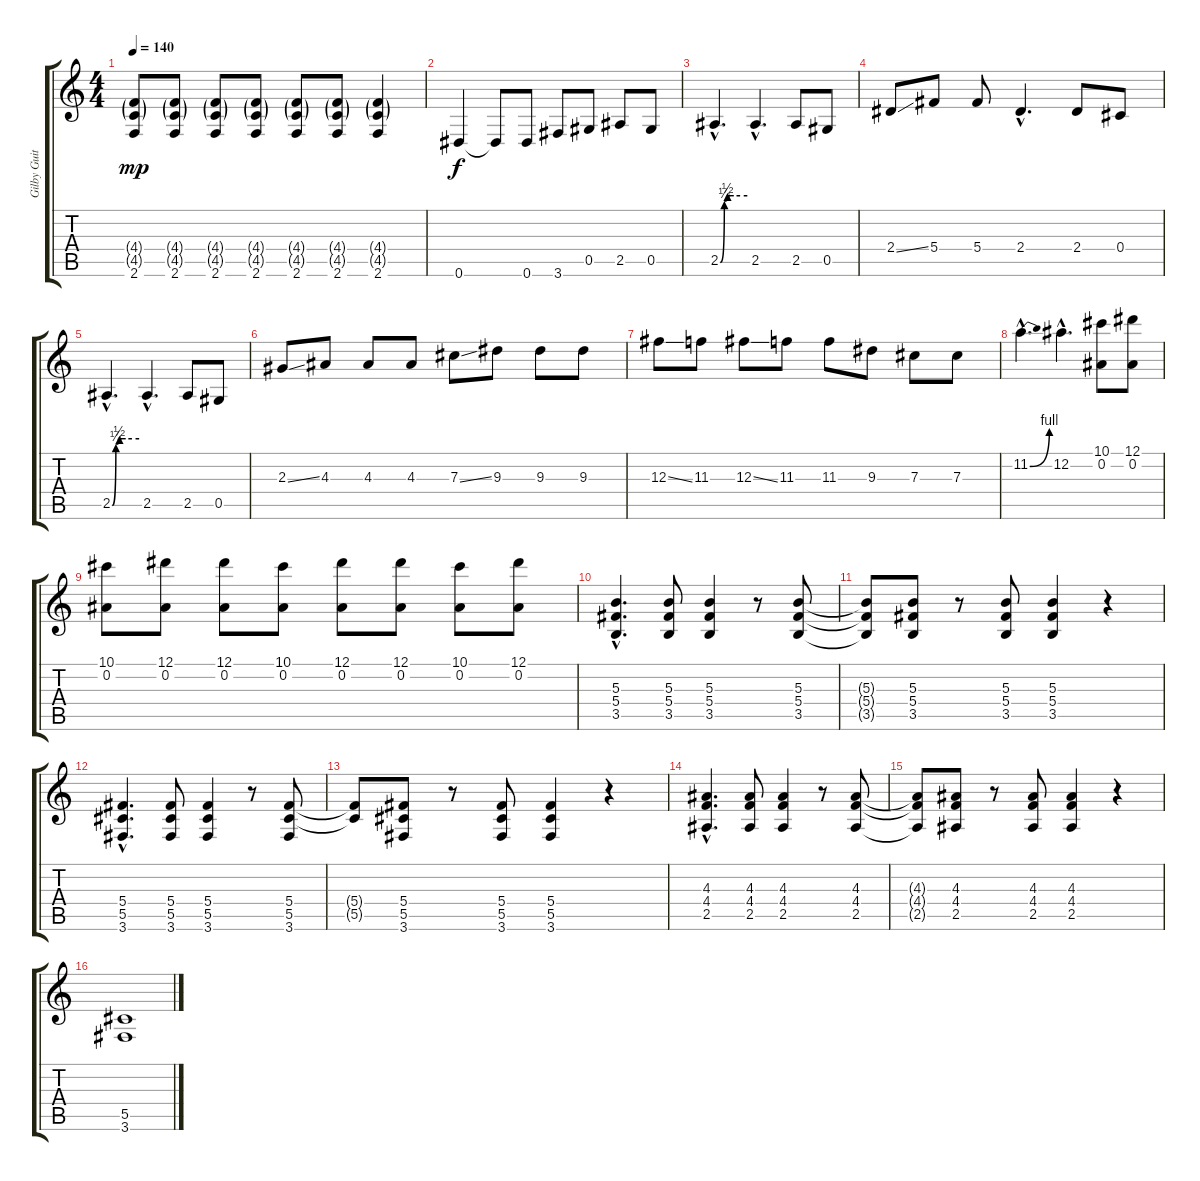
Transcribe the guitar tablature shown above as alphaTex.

\track ("Gilby Guitar 1" "Gilby Guit") {instrument overdrivenguitar}
\staff {score tabs}
\tuning (Eb4 Bb3 Gb3 Db3 Ab2 Eb2) {hide}
\ts (4 4)
\tempo 140
\clef g2
\ks c
(4.4{g} 4.5{g} 2.6).8{dy mp} (4.4{g} 4.5{g} 2.6).8 (4.4{g} 4.5{g} 2.6).8 (4.4{g} 4.5{g} 2.6).8 (4.4{g} 4.5{g} 2.6).8 (4.4{g} 4.5{g} 2.6).8 (4.4{g} 4.5{g} 2.6).4 |
0.6.4{dy f volume 16} 0.6{t}.8 0.6.8 3.6.8 0.5.8 2.5.8 0.5.8 |
2.5{be (custom 0 0 9 1 16 2 30 2 60 2) hac}.4{d} 2.5{hac}.4{d} 2.5.8 0.5.8 |
2.4{ss}.8 5.4.8 5.4.8 2.4{hac}.4{d} 2.4.8 0.4.8 |
2.5{be (custom 0 0 8 1 16 2 30 2 60 2) hac}.4{d} 2.5{hac}.4{d} 2.5.8 0.5.8 |
2.3{ss}.8 4.3.8 4.3.8 4.3.8 7.3{ss}.8 9.3.8 9.3.8 9.3.8 |
12.3{ss}.8 11.3.8 12.3{ss}.8 11.3.8 11.3.8 9.3.8 7.3.8 7.3.8 |
11.2{be (bend 0 0 60 4) hac}.4{d} 12.2{hac}.4{d} (10.1 0.2).8 (12.1 0.2).8 |
(10.1 0.2).8 (12.1 0.2).8 (12.1 0.2).8 (10.1 0.2).8 (12.1 0.2).8 (12.1 0.2).8 (10.1 0.2).8 (12.1 0.2).8 |
(5.3{hac} 5.4{hac} 3.5{hac}).4{d volume 13} (5.3 5.4 3.5).8 (5.3 5.4 3.5).4 r.8 (5.3 5.4 3.5).8 |
(5.3{t} 5.4{t} 3.5{t}).8 (5.3 5.4 3.5).8 r.8 (5.3 5.4 3.5).8 (5.3 5.4 3.5).4 r.4 |
(5.4{hac} 5.5{hac} 3.6{hac}).4{d} (5.4 5.5 3.6).8 (5.4 5.5 3.6).4 r.8 (5.4 5.5 3.6).8 |
(5.4{t} 5.5{t}).8 (5.4 5.5 3.6).8 r.8 (5.4 5.5 3.6).8 (5.4 5.5 3.6).4 r.4 |
(4.3{hac} 4.4{hac} 2.5{hac}).4{d} (4.3 4.4 2.5).8 (4.3 4.4 2.5).4 r.8 (4.3 4.4 2.5).8 |
(4.3{t} 4.4{t} 2.5{t}).8 (4.3 4.4 2.5).8 r.8 (4.3 4.4 2.5).8 (4.3 4.4 2.5).4 r.4 |
(5.5 3.6).1
